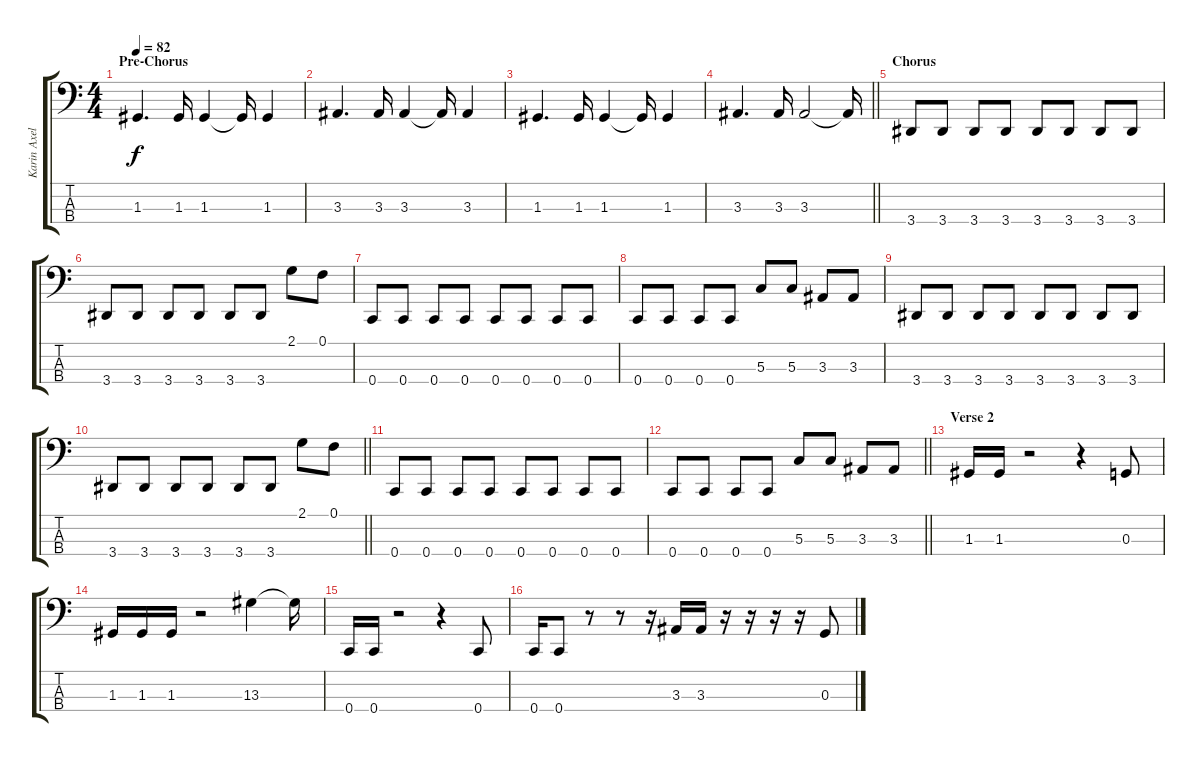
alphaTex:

\track ("Karin Axelsson" "Karin Axel") {instrument electricbassfinger}
\staff {score tabs}
\tuning (F2 C2 G1 C1) {hide}
\ts (4 4)
\section ("" "Pre-Chorus")
\tempo 82
\clef f4
\ks c
1.3.4{d dy f} 1.3.16 1.3.4 1.3{t}.16 1.3.4 |
3.3.4{d} 3.3.16 3.3.4 3.3{t}.16 3.3.4 |
1.3.4{d} 1.3.16 1.3.4 1.3{t}.16 1.3.4 |
\barLineRight lightlight
3.3.4{d} 3.3.16 3.3.2 3.3{t}.16 |
\section ("" "Chorus")
3.4.8 3.4.8 3.4.8 3.4.8 3.4.8 3.4.8 3.4.8 3.4.8 |
3.4.8 3.4.8 3.4.8 3.4.8 3.4.8 3.4.8 2.1.8 0.1.8 |
0.4.8 0.4.8 0.4.8 0.4.8 0.4.8 0.4.8 0.4.8 0.4.8 |
0.4.8 0.4.8 0.4.8 0.4.8 5.3.8 5.3.8 3.3.8 3.3.8 |
3.4.8 3.4.8 3.4.8 3.4.8 3.4.8 3.4.8 3.4.8 3.4.8 |
\barLineRight lightlight
3.4.8 3.4.8 3.4.8 3.4.8 3.4.8 3.4.8 2.1.8 0.1.8 |
0.4.8 0.4.8 0.4.8 0.4.8 0.4.8 0.4.8 0.4.8 0.4.8 |
\barLineRight lightlight
0.4.8 0.4.8 0.4.8 0.4.8 5.3.8 5.3.8 3.3.8 3.3.8 |
\section ("" "Verse 2")
1.3.16 1.3.16 r.2 r.4 0.3.8 |
1.3.16 1.3.16 1.3.16 r.2 13.3.4 13.3{t}.16 |
0.4.16 0.4.16 r.2 r.4 0.4.8 |
0.4.16 0.4.8 r.8 r.8 r.16 3.3.16 3.3.16 r.16 r.16 r.16 r.16 0.3.8
